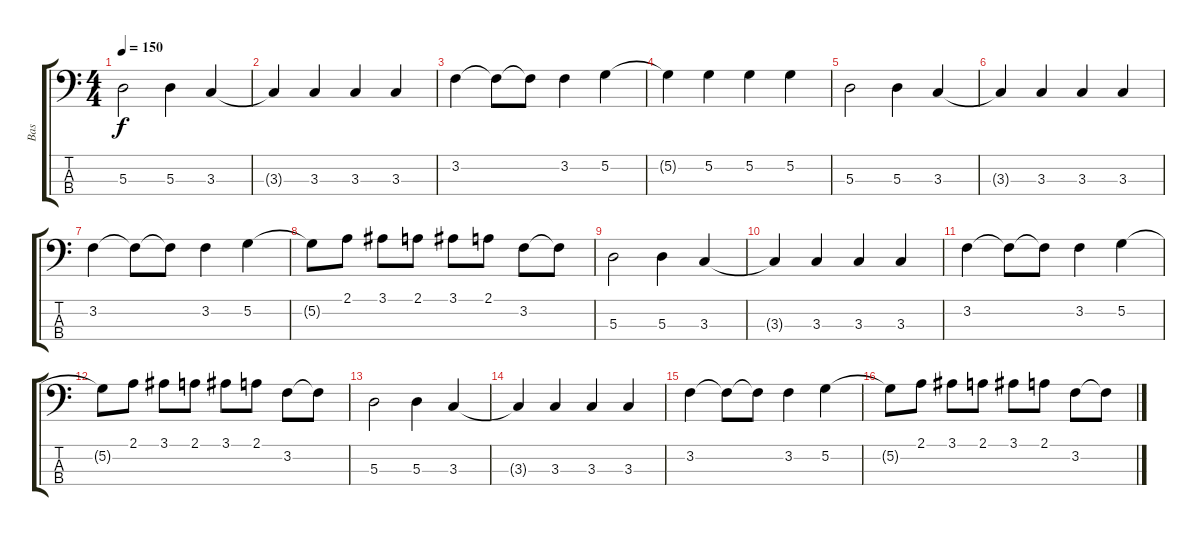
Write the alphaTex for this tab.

\track ("Bas" "Bas") {instrument electricbassfinger}
\staff {score tabs}
\tuning (G2 D2 A1 E1) {hide}
\ts (4 4)
\tempo 150
\clef f4
\ks c
5.3.2{dy f} 5.3.4 3.3.4 |
3.3{t}.4 3.3.4 3.3.4 3.3.4 |
3.2.4 3.2{t}.8 3.2{t}.8 3.2.4 5.2.4 |
5.2{t}.4 5.2.4 5.2.4 5.2.4 |
5.3.2 5.3.4 3.3.4 |
3.3{t}.4 3.3.4 3.3.4 3.3.4 |
3.2.4 3.2{t}.8 3.2{t}.8 3.2.4 5.2.4 |
5.2{t}.8 2.1.8 3.1.8 2.1.8 3.1.8 2.1.8 3.2.8 3.2{t}.8 |
5.3.2 5.3.4 3.3.4 |
3.3{t}.4 3.3.4 3.3.4 3.3.4 |
3.2.4 3.2{t}.8 3.2{t}.8 3.2.4 5.2.4 |
5.2{t}.8 2.1.8 3.1.8 2.1.8 3.1.8 2.1.8 3.2.8 3.2{t}.8 |
5.3.2 5.3.4 3.3.4 |
3.3{t}.4 3.3.4 3.3.4 3.3.4 |
3.2.4 3.2{t}.8 3.2{t}.8 3.2.4 5.2.4 |
5.2{t}.8 2.1.8 3.1.8 2.1.8 3.1.8 2.1.8 3.2.8 3.2{t}.8
